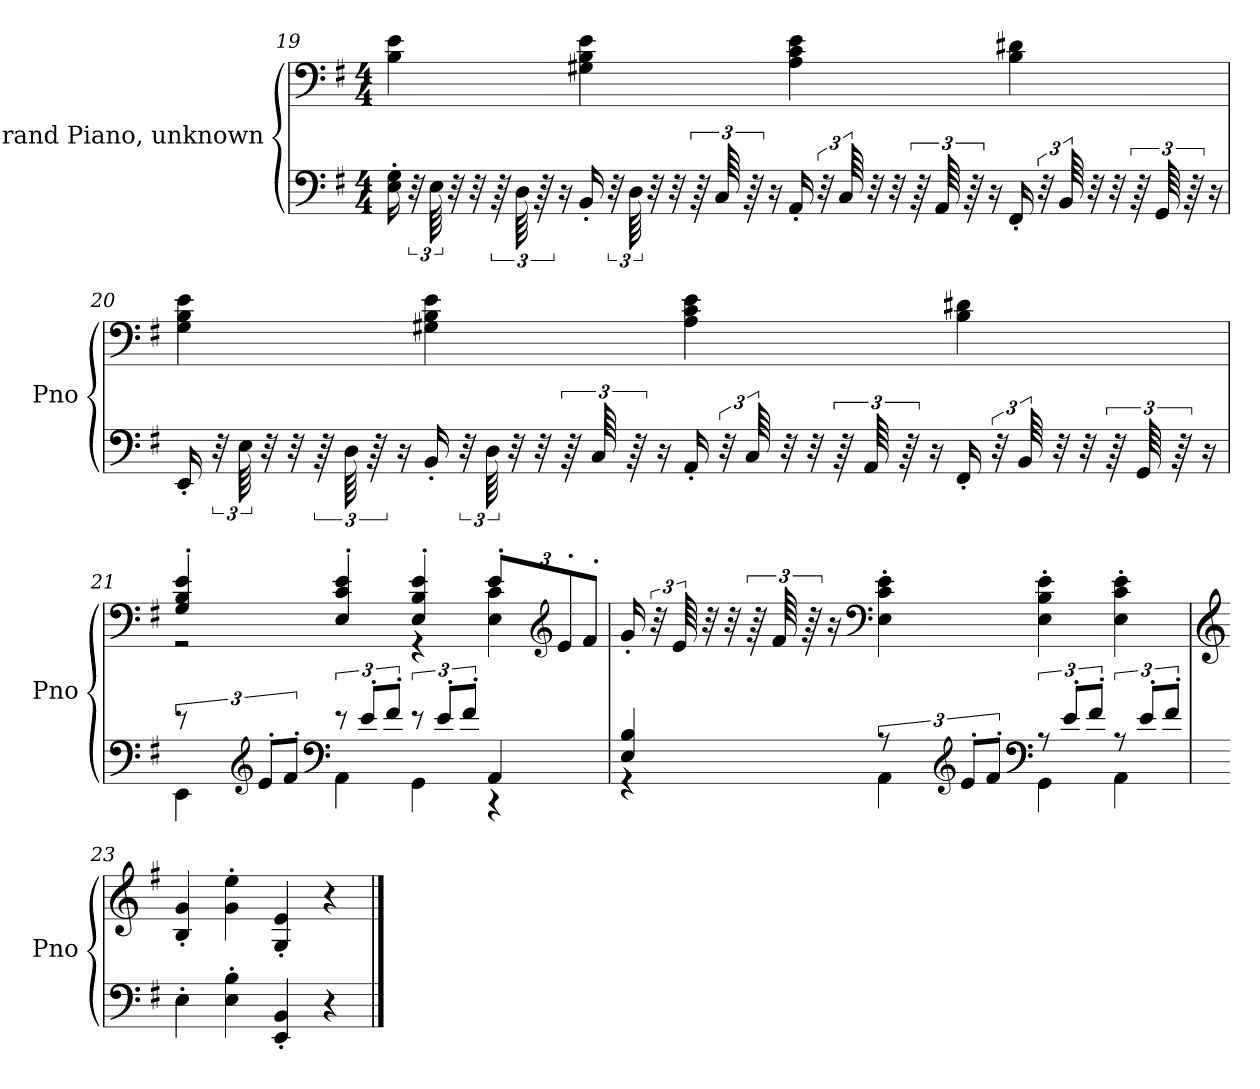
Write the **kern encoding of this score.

**kern	**kern
*part1	*part1
*staff2	*staff1
*I"Grand Piano, unknown	*
*I'Pno	*
!!LO:LB:g=z
*clefF4	*clefF4
*k[f#]	*k[f#]
*M4/4	*M4/4
=19	=19
16E\' 16G\'	4B\ 4e\
48r	.
96E\	.
32r	.
32r	.
96r	.
96D\	.
96r	.
16r	.
16BB'/	4G#X\ 4B\ 4e\
48r	.
96D\	.
32r	.
32r	.
96r	.
96C/	.
96r	.
16r	.
16AA'/	4A\ 4c\ 4e\
48r	.
96C/	.
32r	.
32r	.
96r	.
96AA/	.
96r	.
16r	.
16FF#'/	4B\ 4d#X\
48r	.
96BB/	.
32r	.
32r	.
96r	.
96GG/	.
96r	.
16r	.
!!LO:PB:g=z
=20	=20
16EE'/	4G\ 4B\ 4e\
48r	.
96E\	.
32r	.
32r	.
96r	.
96D\	.
96r	.
16r	.
16BB'/	4G#X\ 4B\ 4e\
48r	.
96D\	.
32r	.
32r	.
96r	.
96C/	.
96r	.
16r	.
16AA'/	4A\ 4c\ 4e\
48r	.
96C/	.
32r	.
32r	.
96r	.
96AA/	.
96r	.
16r	.
16FF#'/	4B\ 4d#X\
48r	.
96BB/	.
32r	.
32r	.
96r	.
96GG/	.
96r	.
16r	.
!!LO:LB:g=z
=21	=21
*^	*^
12r	4EE\	4G/' 4B/' 4e/'	2r
*clefG2	*	*	*
12e'/L	.	.	.
12f#'/J	.	.	.
*clefF4	*	*	*
12r	4AA\	4E/' 4c/' 4e/'	.
12e'/L	.	.	.
12f#'/J	.	.	.
12r	4GG\	4E/' 4B/' 4e/'	4r
12e'/L	.	.	.
12f#'/J	.	.	.
*	*	*Xbrackettup	*
4AA/	4r	12e'/L	4E\ 4c\
*	*	*clefG2	*
.	.	12e'/	.
.	.	12f#'/J	.
*	*	*v	*v
=22	=22	=22
4E/ 4B/	4r	16g'/
*	*	*brackettup
.	.	48r
.	.	96e/
.	.	32r
.	.	32r
.	.	96r
.	.	96f#/
.	.	96r
.	.	16r
*	*	*clefF4
12r	4AA\	4E\' 4c\' 4e\'
*clefG2	*	*
12e'/L	.	.
12f#'/J	.	.
*clefF4	*	*
12r	4GG\	4E\' 4B\' 4e\'
12e'/L	.	.
12f#'/J	.	.
12r	4AA\	4E\' 4c\' 4e\'
12e'/L	.	.
12f#'/J	.	.
*v	*v	*
!!LO:LB:g=z
=23	=23
*	*clefG2
4E'\	4B/' 4g/'
4E\' 4B\'	4g\' 4ee\'
4EE/' 4BB/'	4G/' 4e/'
4r	4r
==	==
*-	*-
